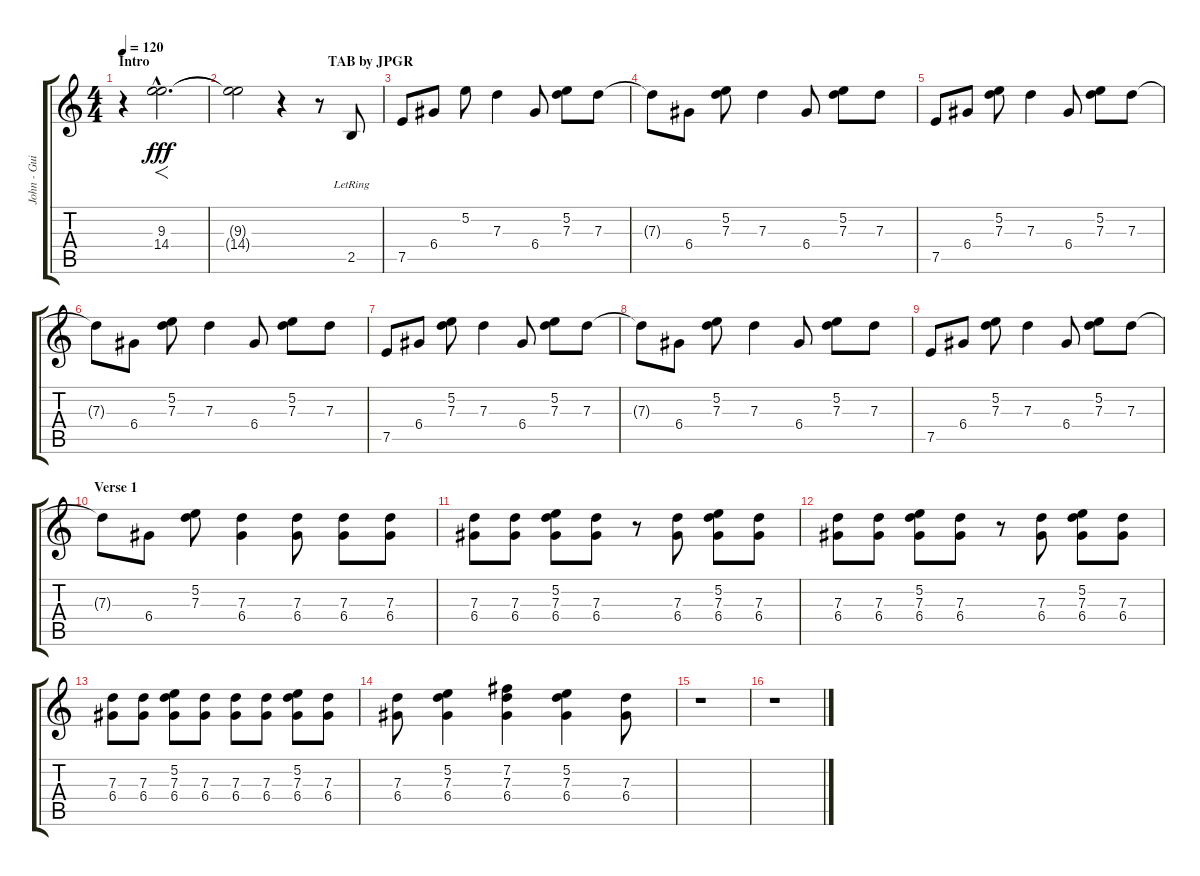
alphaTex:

\track ("John - Guitar" "John - Gui") {instrument electricguitarclean}
\staff {score tabs}
\tuning (E4 B3 G3 D3 A2 E2) {hide}
\ts (4 4)
\section ("" "Intro                                                   TAB by JPGR")
\tempo 120
\clef g2
\ks c
r.4{dy fff instrument electricguitarclean} (9.3{hac} 14.4{hac}).2{f d volume 13 instrument overdrivenguitar} |
(9.3{t} 14.4{t}).2 r.4 r.8 2.5{lr}.8{instrument electricguitarclean} |
7.5.8 6.4.8 5.2.8 7.3.4 6.4.8 (5.2 7.3).8 7.3.8 |
7.3{t}.8 6.4.8 (5.2 7.3).8 7.3.4 6.4.8 (5.2 7.3).8 7.3.8 |
7.5.8 6.4.8 (5.2 7.3).8 7.3.4 6.4.8 (5.2 7.3).8 7.3.8 |
7.3{t}.8 6.4.8 (5.2 7.3).8 7.3.4 6.4.8 (5.2 7.3).8 7.3.8 |
7.5.8 6.4.8 (5.2 7.3).8 7.3.4 6.4.8 (5.2 7.3).8 7.3.8 |
7.3{t}.8 6.4.8 (5.2 7.3).8 7.3.4 6.4.8 (5.2 7.3).8 7.3.8 |
7.5.8 6.4.8 (5.2 7.3).8 7.3.4 6.4.8 (5.2 7.3).8 7.3.8 |
\section ("" "Verse 1")
7.3{t}.8 6.4.8 (5.2 7.3).8 (7.3 6.4).4 (7.3 6.4).8 (7.3 6.4).8 (7.3 6.4).8 |
(7.3 6.4).8 (7.3 6.4).8 (5.2 7.3 6.4).8 (7.3 6.4).8 r.8 (7.3 6.4).8 (5.2 7.3 6.4).8 (7.3 6.4).8 |
(7.3 6.4).8 (7.3 6.4).8 (5.2 7.3 6.4).8 (7.3 6.4).8 r.8 (7.3 6.4).8 (5.2 7.3 6.4).8 (7.3 6.4).8 |
(7.3 6.4).8 (7.3 6.4).8 (5.2 7.3 6.4).8 (7.3 6.4).8 (7.3 6.4).8 (7.3 6.4).8 (5.2 7.3 6.4).8 (7.3 6.4).8 |
(7.3 6.4).8 (5.2 7.3 6.4).4 (7.2 7.3 6.4).4 (5.2 7.3 6.4).4 (7.3 6.4).8 |
r.1 |
r.1
